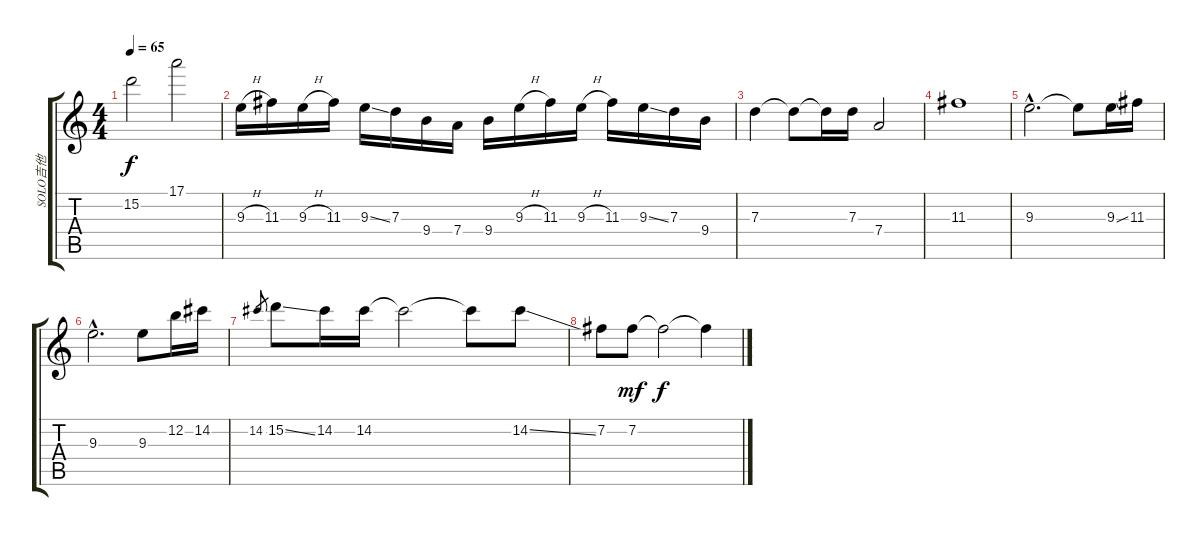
\track ("SOLO吉他" "SOLO吉他") {instrument overdrivenguitar}
\staff {score tabs}
\tuning (E4 B3 G3 D3 A2 E2) {hide}
\ts (4 4)
\tempo 65
\clef g2
\ks c
15.2.2{dy f} 17.1.2 |
9.3{h}.16 11.3.16 9.3{h}.16 11.3.16 9.3{ss}.16 7.3.16 9.4.16 7.4.16 9.4.16 9.3{h}.16 11.3.16 9.3{h}.16 11.3.16 9.3{ss}.16 7.3.16 9.4.16 |
7.3.4 7.3{t}.8 7.3{t}.16 7.3.16 7.4.2 |
11.3.1 |
9.3{hac}.2{d} 9.3{t}.8 9.3{ss}.16 11.3.16 |
9.3{hac}.2{d} 9.3.8 12.2.16 14.2.16 |
14.2.8{gr} 15.2{ss}.8 14.2.16 14.2.16 14.2{t}.2 14.2{t}.8 14.2{ss}.8 |
7.2.8 7.2.8{dy mf} 7.2{t}.2{dy f} 7.2{t}.4
